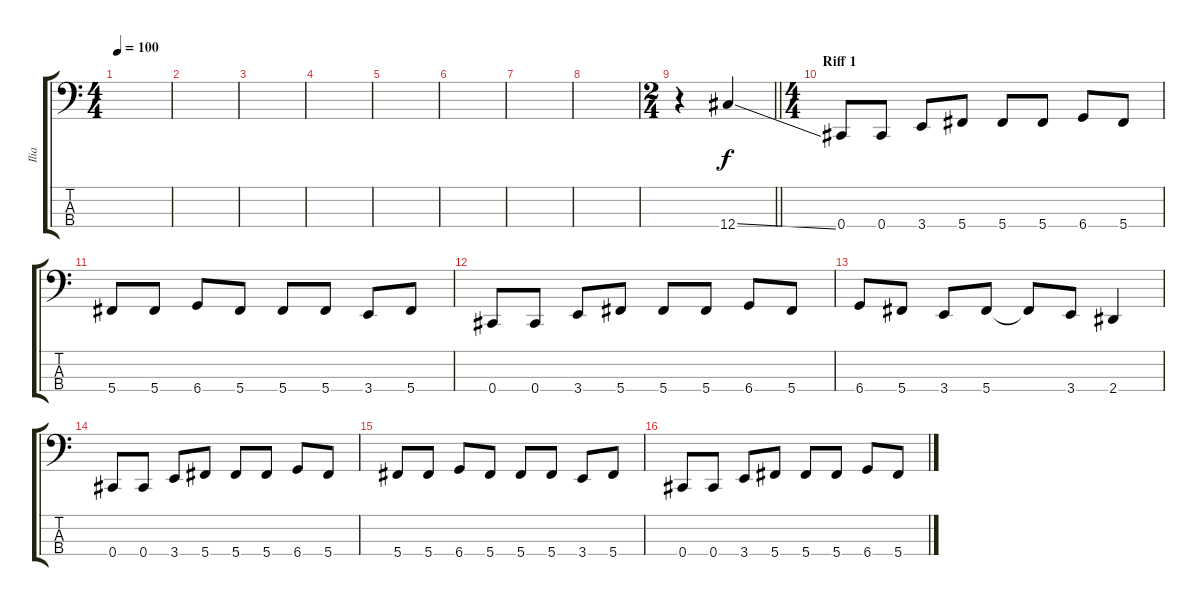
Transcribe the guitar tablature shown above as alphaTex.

\track ("Ilia" "Ilia") {instrument electricbassfinger}
\staff {score tabs}
\tuning (Gb2 Db2 Ab1 Db1) {hide}
\ts (4 4)
\tempo 100
\clef f4
\ks c
|
|
|
|
|
|
|
|
\ts (2 4)
\barLineRight lightlight
r.4 12.4{ss}.4 |
\ts (4 4)
\section ("" "Riff 1")
0.4.8 0.4.8 3.4.8 5.4.8 5.4.8 5.4.8 6.4.8 5.4.8 |
5.4.8 5.4.8 6.4.8 5.4.8 5.4.8 5.4.8 3.4.8 5.4.8 |
0.4.8 0.4.8 3.4.8 5.4.8 5.4.8 5.4.8 6.4.8 5.4.8 |
6.4.8 5.4.8 3.4.8 5.4.8 5.4{t}.8 3.4.8 2.4.4 |
0.4.8 0.4.8 3.4.8 5.4.8 5.4.8 5.4.8 6.4.8 5.4.8 |
5.4.8 5.4.8 6.4.8 5.4.8 5.4.8 5.4.8 3.4.8 5.4.8 |
0.4.8 0.4.8 3.4.8 5.4.8 5.4.8 5.4.8 6.4.8 5.4.8
